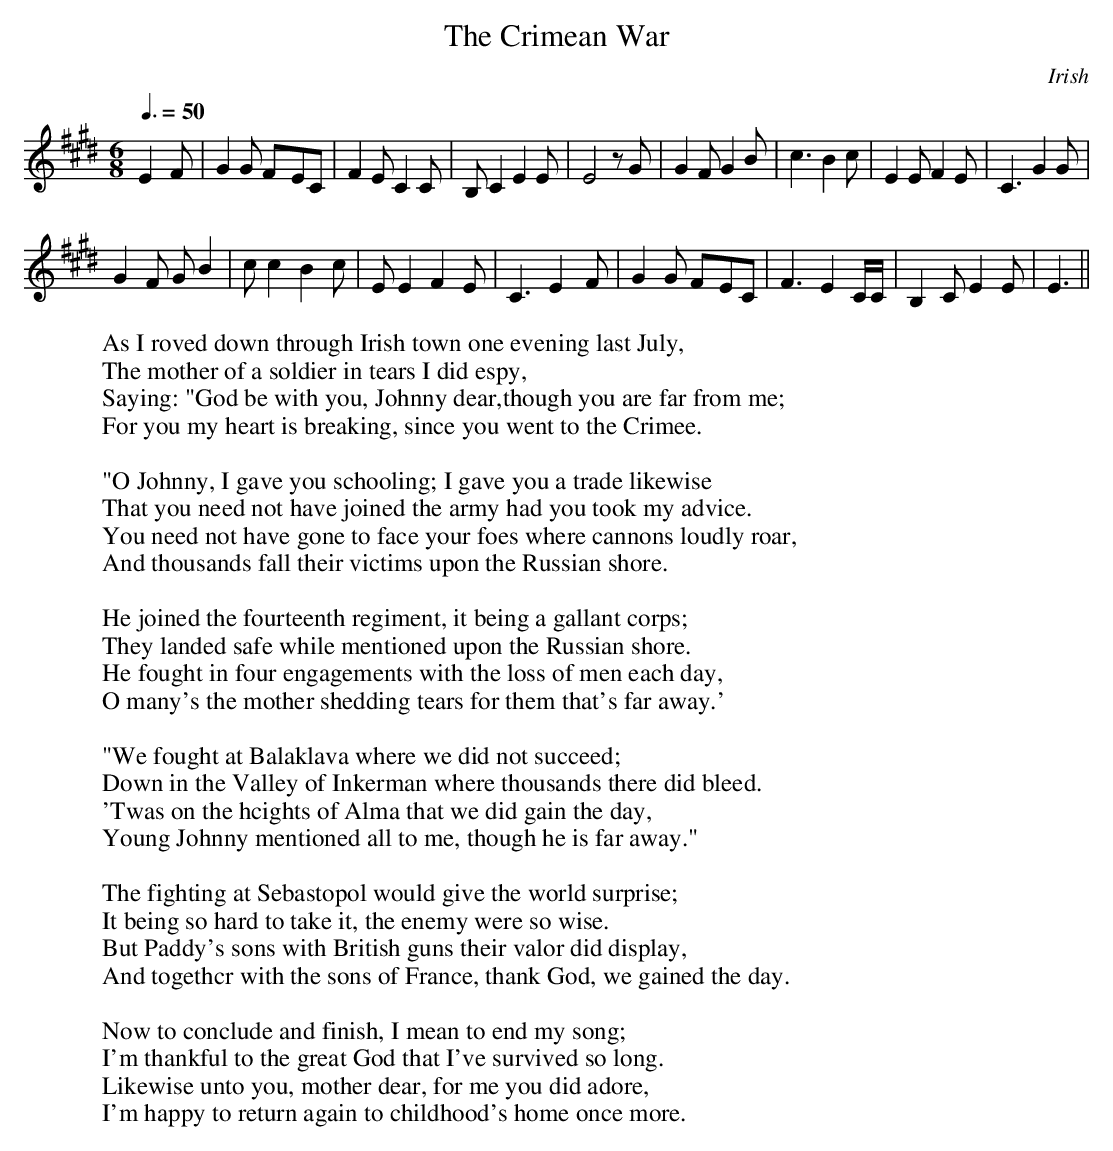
X:1
T:Crimean War, The
O:Irish
M:6/8
L:1/8
Q:3/8=50
W:As I roved down through Irish town one evening last July,
W:The mother of a soldier in tears I did espy,
W:Saying: "God be with you, Johnny dear,though you are far from me;
W:For you my heart is breaking, since you went to the Crimee.
W:
W:"O Johnny, I gave you schooling; I gave you a trade likewise
W:That you need not have joined the army had you took my advice.
W:You need not have gone to face your foes where cannons loudly roar,
W:And thousands fall their victims upon the Russian shore.
W:
W:He joined the fourteenth regiment, it being a gallant corps;
W:They landed safe while mentioned upon the Russian shore.
W:He fought in four engagements with the loss of men each day,
W:O many's the mother shedding tears for them that's far away.'
W:
W:"We fought at Balaklava where we did not succeed;
W:Down in the Valley of Inkerman where thousands there did bleed.
W:'Twas on the hcights of Alma that we did gain the day,
W:Young Johnny mentioned all to me, though he is far away."
W:
W:The fighting at Sebastopol would give the world surprise;
W:It being so hard to take it, the enemy were so wise.
W:But Paddy's sons with British guns their valor did display,
W:And togethcr with the sons of France, thank God, we gained the day.
W:
W:Now to conclude and finish, I mean to end my song;
W:I'm thankful to the great God that I've survived so long.
W:Likewise unto you, mother dear, for me you did adore,
W:I'm happy to return again to childhood's home once more.
K:E
E2-F |G2G F-EC|F2E C2C|B,C2 E2E|E4zG|\
G2F G2B |c3 B2c|E2E F2E|C3 G2G|
G2F GB2|cc2 B2c|EE2 F2E|C3 E2-F|\
G2G F-EC|F3 E2C/C/|B,2C E2E|E3 ||
